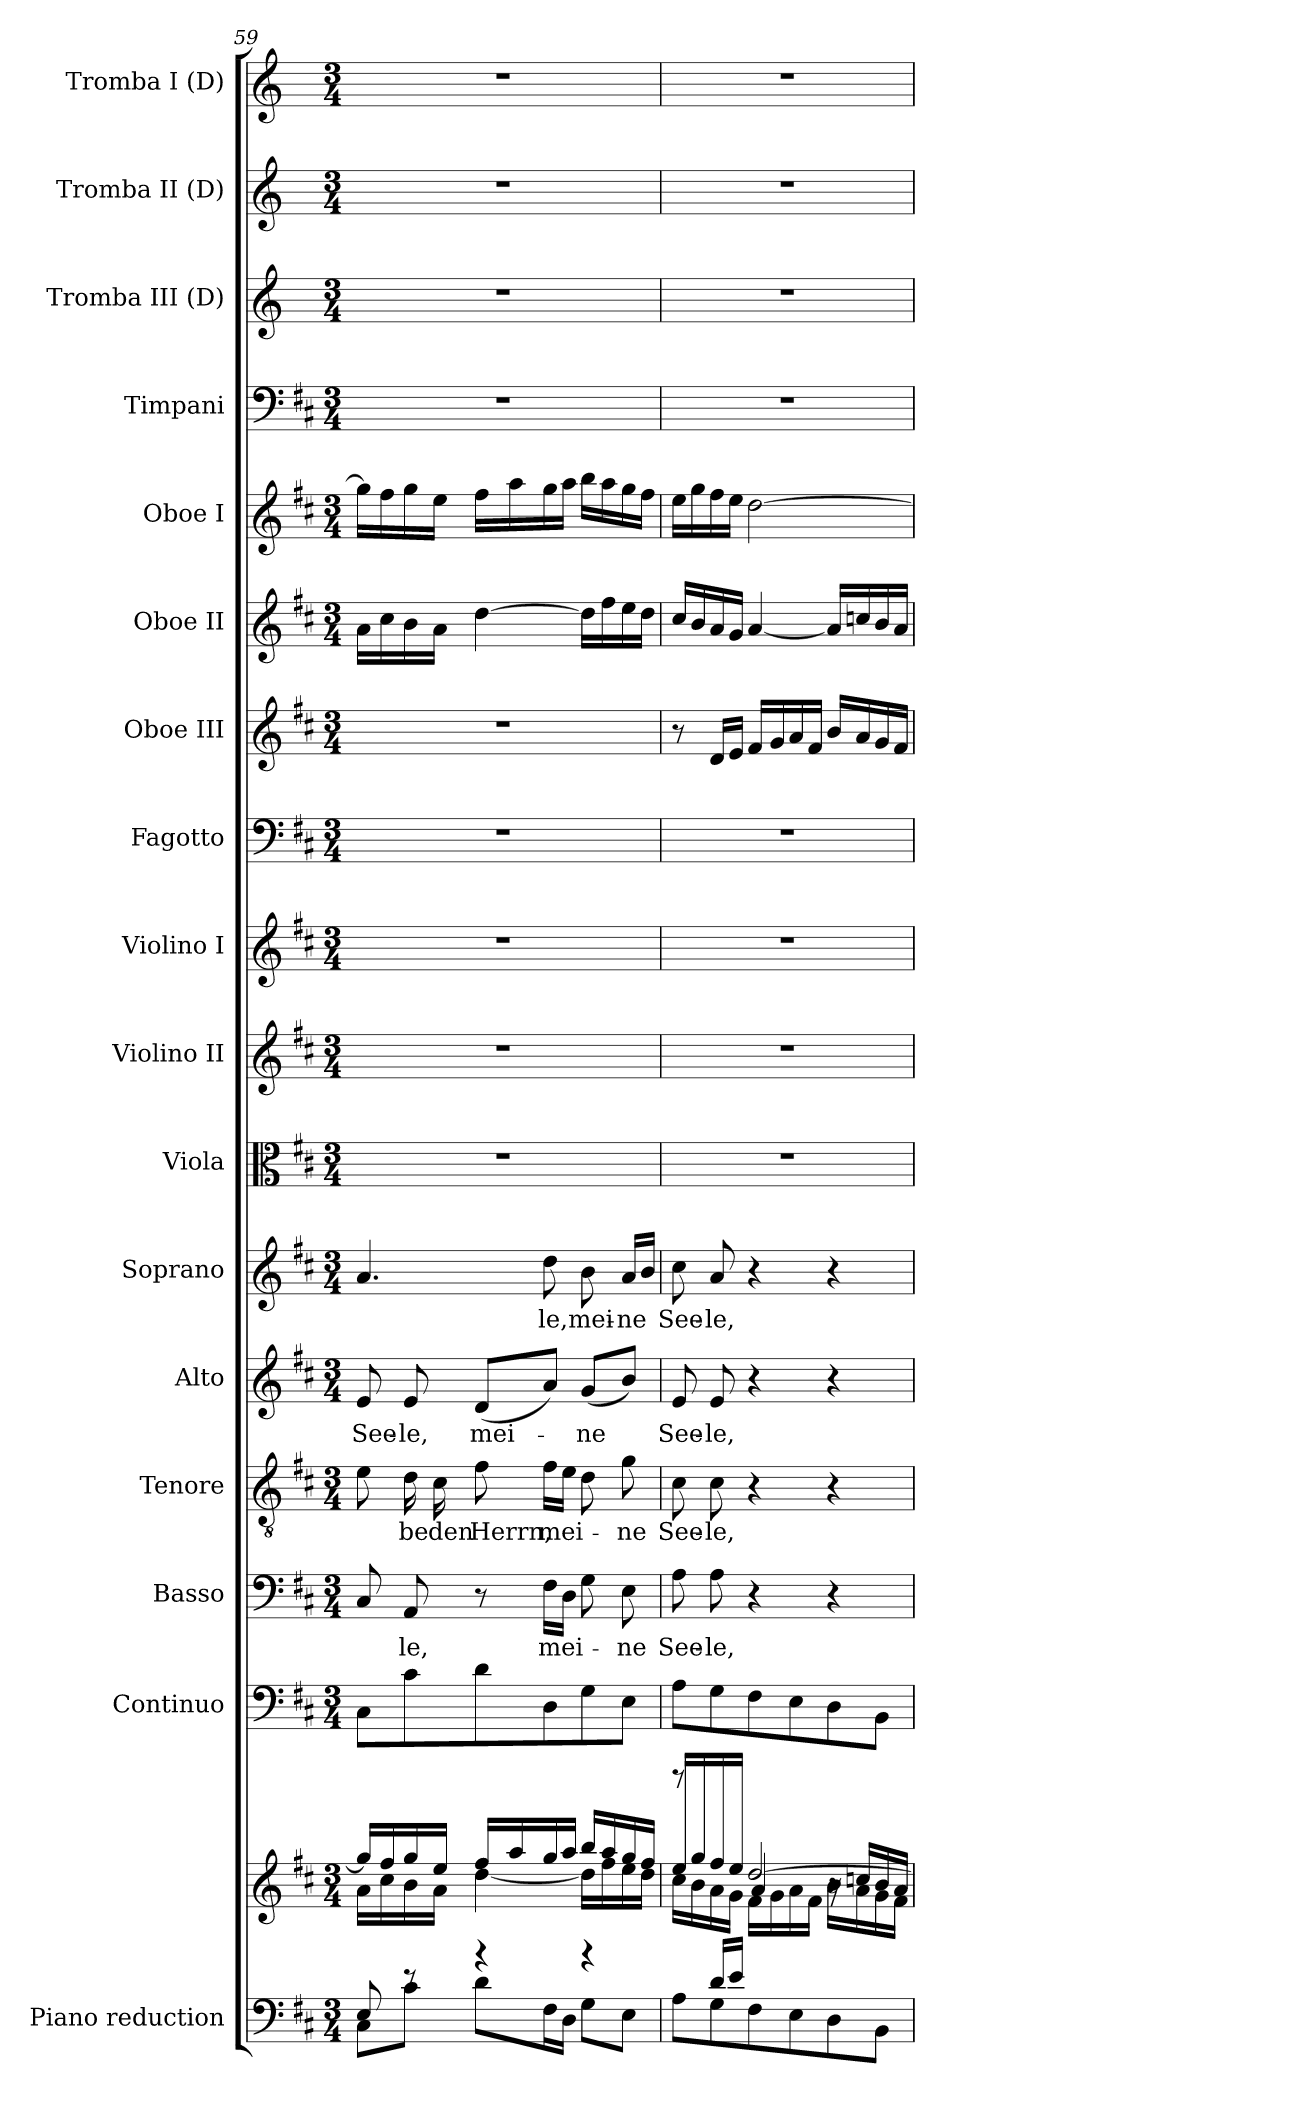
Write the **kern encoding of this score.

**kern	**kern	**kern	**kern	**text	**kern	**text	**kern	**text	**kern	**text	**kern	**kern	**kern	**kern	**kern	**kern	**kern	**kern	**kern	**kern	**kern
*part17	*part17	*part16	*part15	*part15	*part14	*part14	*part13	*part13	*part12	*part12	*part11	*part10	*part9	*part8	*part7	*part6	*part5	*part4	*part3	*part2	*part1
*staff18	*staff17	*staff16	*staff15	*staff15	*staff14	*staff14	*staff13	*staff13	*staff12	*staff12	*staff11	*staff10	*staff9	*staff8	*staff7	*staff6	*staff5	*staff4	*staff3	*staff2	*staff1
*I"Piano reduction	*	*I"Continuo	*I"Basso	*	*I"Tenore	*	*I"Alto	*	*I"Soprano	*	*I"Viola	*I"Violino II	*I"Violino I	*I"Fagotto	*I"Oboe III	*I"Oboe II	*I"Oboe I	*I"Timpani	*I"Tromba III (D)	*I"Tromba II (D)	*I"Tromba I (D)
*I'Pno	*	*	*	*	*	*	*	*	*	*	*	*	*	*	*I'Ob	*I'Ob	*I'Ob	*I'Timp	*	*	*
!!LO:PB:g=z
*clefF4	*clefG2	*clefF4	*clefF4	*	*clefGv2	*	*clefG2	*	*clefG2	*	*clefC3	*clefG2	*clefG2	*clefF4	*clefG2	*clefG2	*clefG2	*clefF4	*clefG2	*clefG2	*clefG2
*	*	*	*	*	*	*	*	*	*	*	*	*	*	*	*	*	*	*	*ITrd-1c-2	*ITrd-1c-2	*ITrd-1c-2
*k[f#c#]	*k[f#c#]	*k[f#c#]	*k[f#c#]	*	*k[f#c#]	*	*k[f#c#]	*	*k[f#c#]	*	*k[f#c#]	*k[f#c#]	*k[f#c#]	*k[f#c#]	*k[f#c#]	*k[f#c#]	*k[f#c#]	*k[f#c#]	*k[f#c#]	*k[f#c#]	*k[f#c#]
*M3/4	*M3/4	*M3/4	*M3/4	*	*M3/4	*	*M3/4	*	*M3/4	*	*M3/4	*M3/4	*M3/4	*M3/4	*M3/4	*M3/4	*M3/4	*M3/4	*M3/4	*M3/4	*M3/4
=59	=59	=59	=59	=59	=59	=59	=59	=59	=59	=59	=59	=59	=59	=59	=59	=59	=59	=59	=59	=59	=59
*^	*^	*	*	*	*	*	*	*	*	*	*	*	*	*	*	*	*	*	*	*	*
!	!	!	!	!	!	!	!	!	!	!LO:LY:b	!	!	!	!	!	!	!	!	!	!	!	!	!
8E/	8C#\L	16gg/LL]	16a\LL	8C#\L	8C#/	.	8e\	.	8e/	See-	4.a/	.	2.r	2.r	2.r	2.r	2.r	16a\LL	16gg\LL]	2.r	2.r	2.r	2.r
.	.	16ff#/	16cc#\	.	.	.	.	.	.	.	.	.	.	.	.	.	.	16cc#\	16ff#\	.	.	.	.
!	!	!	!	!	!	!LO:LY:b	!	!LO:LY:b	!	!LO:LY:b	!	!	!	!	!	!	!	!	!	!	!	!	!
8re	8c#\J	16gg/	16b\	8c#\	8AA/	le,	16d\	be	8e/	le,	.	.	.	.	.	.	.	16b\	16gg\	.	.	.	.
!	!	!	!	!	!	!	!	!LO:LY:b	!	!	!	!	!	!	!	!	!	!	!	!	!	!	!
.	.	16ee/JJ	16a\JJ	.	.	.	16c#\	den	.	.	.	.	.	.	.	.	.	16a\JJ	16ee\JJ	.	.	.	.
!	!	!	!	!	!	!	!	!LO:LY:b	!	!LO:LY:b	!	!	!	!	!	!	!	!	!	!	!	!	!
4rb	8d\L	16ff#/LL	[4dd\	8d\	8r	.	8f#\	Herrn,	(<8d/L	mei-	.	.	.	.	.	.	.	[4dd\	16ff#\LL	.	.	.	.
.	.	16aa/	.	.	.	.	.	.	.	.	.	.	.	.	.	.	.	.	16aa\	.	.	.	.
!	!	!	!	!	!	!LO:LY:b	!	!LO:LY:b	!	!	!	!LO:LY:b	!	!	!	!	!	!	!	!	!	!	!
.	16F#\L	16gg/	.	8D\	16F#\LL	mei-	16f#\LL	mei-	8a/J)	.	8dd\	-le,	.	.	.	.	.	.	16gg\	.	.	.	.
.	16D\JJ	16aa/JJ	.	.	16D\JJ	.	16e\JJ	.	.	.	.	.	.	.	.	.	.	.	16aa\JJ	.	.	.	.
!	!	!	!	!	!	!	!	!	!	!LO:LY:b	!	!LO:LY:b	!	!	!	!	!	!	!	!	!	!	!
4rb	8G\L	16bb/LL	16dd\LL]	8G\	8G\	.	8d\	.	(<8g/L	ne	8b\	mei-	.	.	.	.	.	16dd\LL]	16bb\LL	.	.	.	.
.	.	16aa/	16ff#\	.	.	.	.	.	.	.	.	.	.	.	.	.	.	16ff#\	16aa\	.	.	.	.
!	!	!	!	!	!	!LO:LY:b	!	!LO:LY:b	!	!	!	!LO:LY:b	!	!	!	!	!	!	!	!	!	!	!
.	8E\J	16gg/	16ee\	8E\J	8E\	-ne	8g\	-ne	8b/J)	.	16a/LL	ne	.	.	.	.	.	16ee\	16gg\	.	.	.	.
.	.	16ff#/JJ	16dd\JJ	.	.	.	.	.	.	.	16b/JJ	.	.	.	.	.	.	16dd\JJ	16ff#\JJ	.	.	.	.
=60	=60	=60	=60	=60	=60	=60	=60	=60	=60	=60	=60	=60	=60	=60	=60	=60	=60	=60	=60	=60	=60	=60	=60
*	*	*	*^	*	*	*	*	*	*	*	*	*	*	*	*	*	*	*	*	*	*	*	*
!	!	!	!	!	!	!	!LO:LY:b	!	!LO:LY:b	!	!LO:LY:b	!	!LO:LY:b	!	!	!	!	!	!	!	!	!	!	!
8ryy	8A\L	16ee/LL	8raaaa	16cc#\LL	8A\L	8A\	See-	8c#\	See-	8e/	See-	8cc#\	See-	2.r	2.r	2.r	2.r	8r	16cc#/LL	16ee\LL	2.r	2.r	2.r	2.r
.	.	16gg/	.	16b\	.	.	.	.	.	.	.	.	.	.	.	.	.	.	16b/	16gg\	.	.	.	.
!	!	!	!	!	!	!	!LO:LY:b	!	!LO:LY:b	!	!LO:LY:b	!	!LO:LY:b	!	!	!	!	!	!	!	!	!	!	!
16d/LL	8G\	16ff#/	8ryy	16a\	8G\	8A\	le,	8c#\	le,	8e/	le,	8a/	le,	.	.	.	.	16d/LL	16a/	16ff#\	.	.	.	.
16e/JJ	.	16ee/JJ	.	16g\JJ	.	.	.	.	.	.	.	.	.	.	.	.	.	16e/JJ	16g/JJ	16ee\JJ	.	.	.	.
2ryy	8F#\	[2dd/	16f#\LL	4a/	8F#\	4r	.	4r	.	4r	.	4r	.	.	.	.	.	16f#/LL	[4a/	[2dd\	.	.	.	.
.	.	.	16g\	.	.	.	.	.	.	.	.	.	.	.	.	.	.	16g/	.	.	.	.	.	.
.	8E\	.	16a\	.	8E\	.	.	.	.	.	.	.	.	.	.	.	.	16a/	.	.	.	.	.	.
.	.	.	16f#\JJ	.	.	.	.	.	.	.	.	.	.	.	.	.	.	16f#/JJ	.	.	.	.	.	.
.	8D\	.	16b\LL	16r	8D\	4r	.	4r	.	4r	.	4r	.	.	.	.	.	16b/LL	16a/LL]	.	.	.	.	.
.	.	.	16a\	16ccn/LL	.	.	.	.	.	.	.	.	.	.	.	.	.	16a/	16ccn/	.	.	.	.	.
.	8BB\J	.	16g\	16b/	8BB\J	.	.	.	.	.	.	.	.	.	.	.	.	16g/	16b/	.	.	.	.	.
.	.	.	16f#\JJ	16a/JJ	.	.	.	.	.	.	.	.	.	.	.	.	.	16f#/JJ	16a/JJ	.	.	.	.	.
*v	*v	*	*	*	*	*	*	*	*	*	*	*	*	*	*	*	*	*	*	*	*	*	*	*
*	*v	*v	*v	*	*	*	*	*	*	*	*	*	*	*	*	*	*	*	*	*	*	*	*
=	=	=	=	=	=	=	=	=	=	=	=	=	=	=	=	=	=	=	=	=	=
*-	*-	*-	*-	*-	*-	*-	*-	*-	*-	*-	*-	*-	*-	*-	*-	*-	*-	*-	*-	*-	*-
